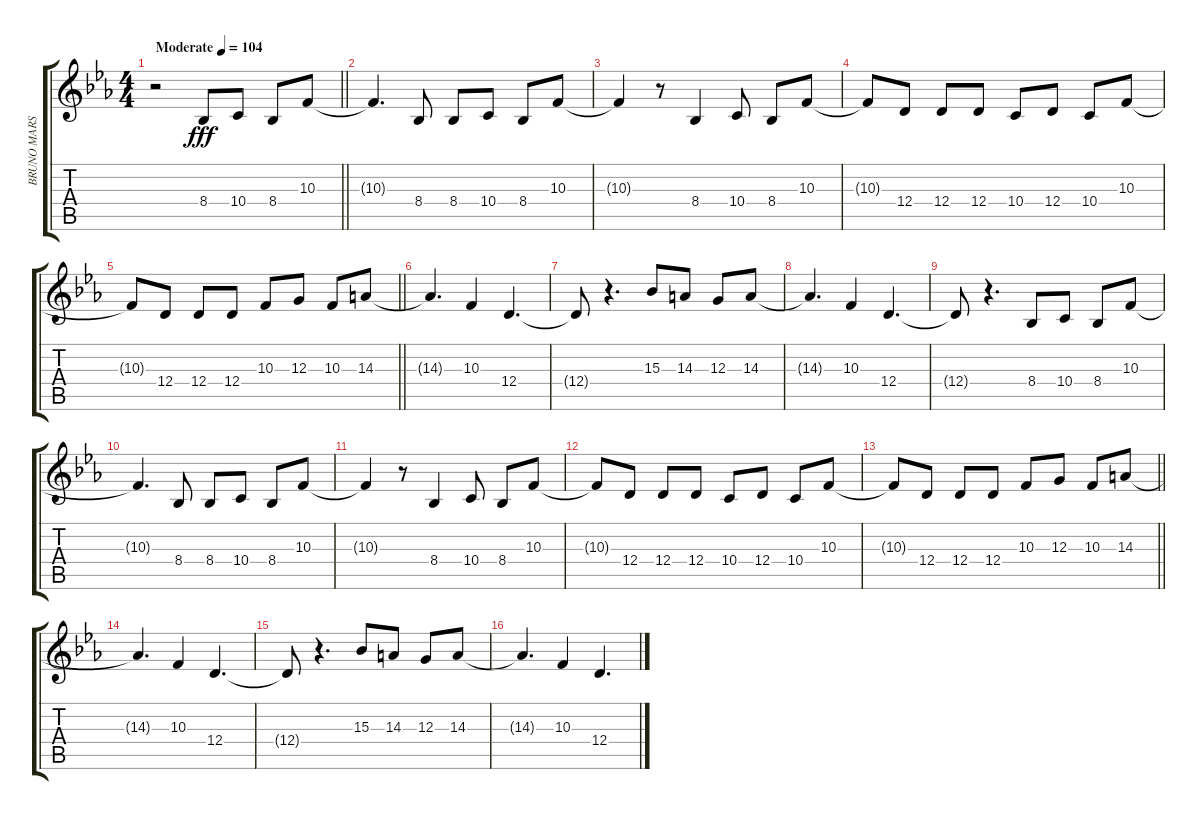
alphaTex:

\track ("BRUNO MARS" "BRUNO MARS") {instrument flute}
\staff {score tabs}
\tuning (E4 B3 G3 D3 A2 E2) {hide}
\ts (4 4)
\tempo (104 "Moderate")
\clef g2
\barLineRight lightlight
\ks eb
r.2{dy fff instrument flute} 8.4.8 10.4.8 8.4.8 10.3.8 |
10.3{t}.4{d} 8.4.8 8.4.8 10.4.8 8.4.8 10.3.8 |
10.3{t}.4 r.8 8.4.4 10.4.8 8.4.8 10.3.8 |
10.3{t}.8 12.4.8 12.4.8 12.4.8 10.4.8 12.4.8 10.4.8 10.3.8 |
\barLineRight lightlight
10.3{t}.8 12.4.8 12.4.8 12.4.8 10.3.8 12.3.8 10.3.8 14.3.8 |
14.3{t}.4{d} 10.3.4 12.4.4{d} |
12.4{t}.8 r.4{d} 15.3.8 14.3.8 12.3.8 14.3.8 |
14.3{t}.4{d} 10.3.4 12.4.4{d} |
12.4{t}.8 r.4{d} 8.4.8 10.4.8 8.4.8 10.3.8 |
10.3{t}.4{d} 8.4.8 8.4.8 10.4.8 8.4.8 10.3.8 |
10.3{t}.4 r.8 8.4.4 10.4.8 8.4.8 10.3.8 |
10.3{t}.8 12.4.8 12.4.8 12.4.8 10.4.8 12.4.8 10.4.8 10.3.8 |
\barLineRight lightlight
10.3{t}.8 12.4.8 12.4.8 12.4.8 10.3.8 12.3.8 10.3.8 14.3.8 |
14.3{t}.4{d} 10.3.4 12.4.4{d} |
12.4{t}.8 r.4{d} 15.3.8 14.3.8 12.3.8 14.3.8 |
14.3{t}.4{d} 10.3.4 12.4.4{d}
